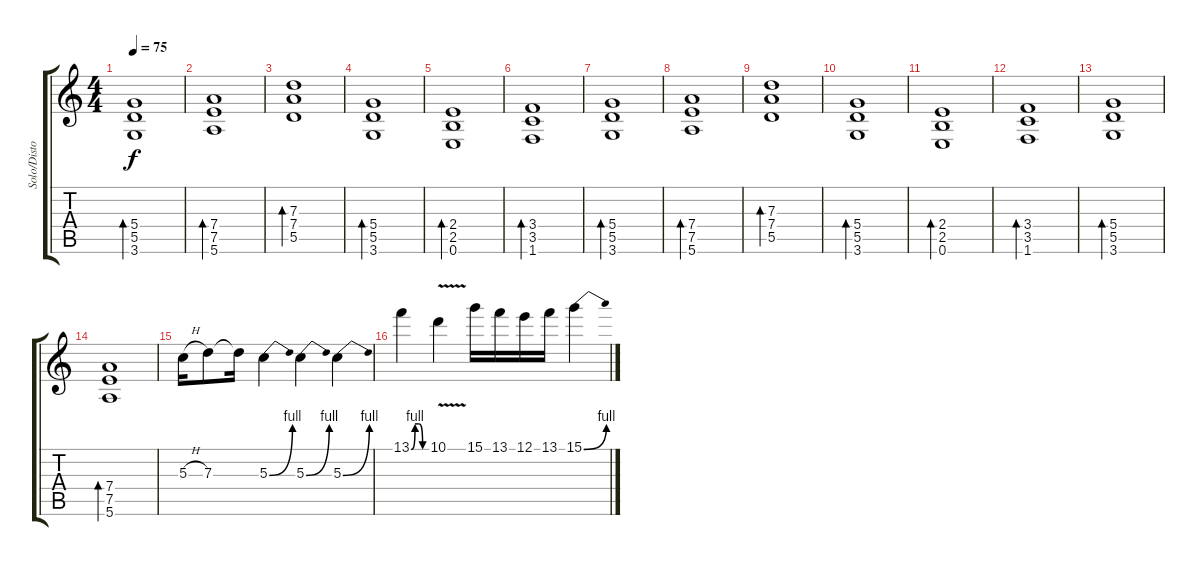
\track ("Solo/Distorção" "Solo/Disto") {instrument distortionguitar}
\staff {score tabs}
\tuning (E4 B3 G3 D3 A2 E2) {hide}
\ts (4 4)
\tempo 75
\clef g2
\ks c
(5.4 5.5 3.6).1{bd 120 dy f} |
(7.4 7.5 5.6).1{bd 120} |
(7.3 7.4 5.5).1{bd 120 volume 9} |
(5.4 5.5 3.6).1{bd 120} |
(2.4 2.5 0.6).1{bd 120} |
(3.4 3.5 1.6).1{bd 120} |
(5.4 5.5 3.6).1{bd 120} |
(7.4 7.5 5.6).1{bd 120} |
(7.3 7.4 5.5).1{bd 120} |
(5.4 5.5 3.6).1{bd 120} |
(2.4 2.5 0.6).1{bd 120} |
(3.4 3.5 1.6).1{bd 120} |
(5.4 5.5 3.6).1{bd 120} |
(7.4 7.5 5.6).1{bd 120} |
5.3{h}.16 7.3.8 7.3{t}.16 5.3{be (bend 0 0 60 4)}.4 5.3{be (bend 0 0 60 4)}.4 5.3{be (bend 0 0 60 4)}.4 |
13.1{be (custom 0 0 15 4 30 4 45 0 60 0)}.4 10.1{v}.4 15.1.16 13.1.16 12.1.16 13.1.16 15.1{be (bend 0 0 60 4)}.4
